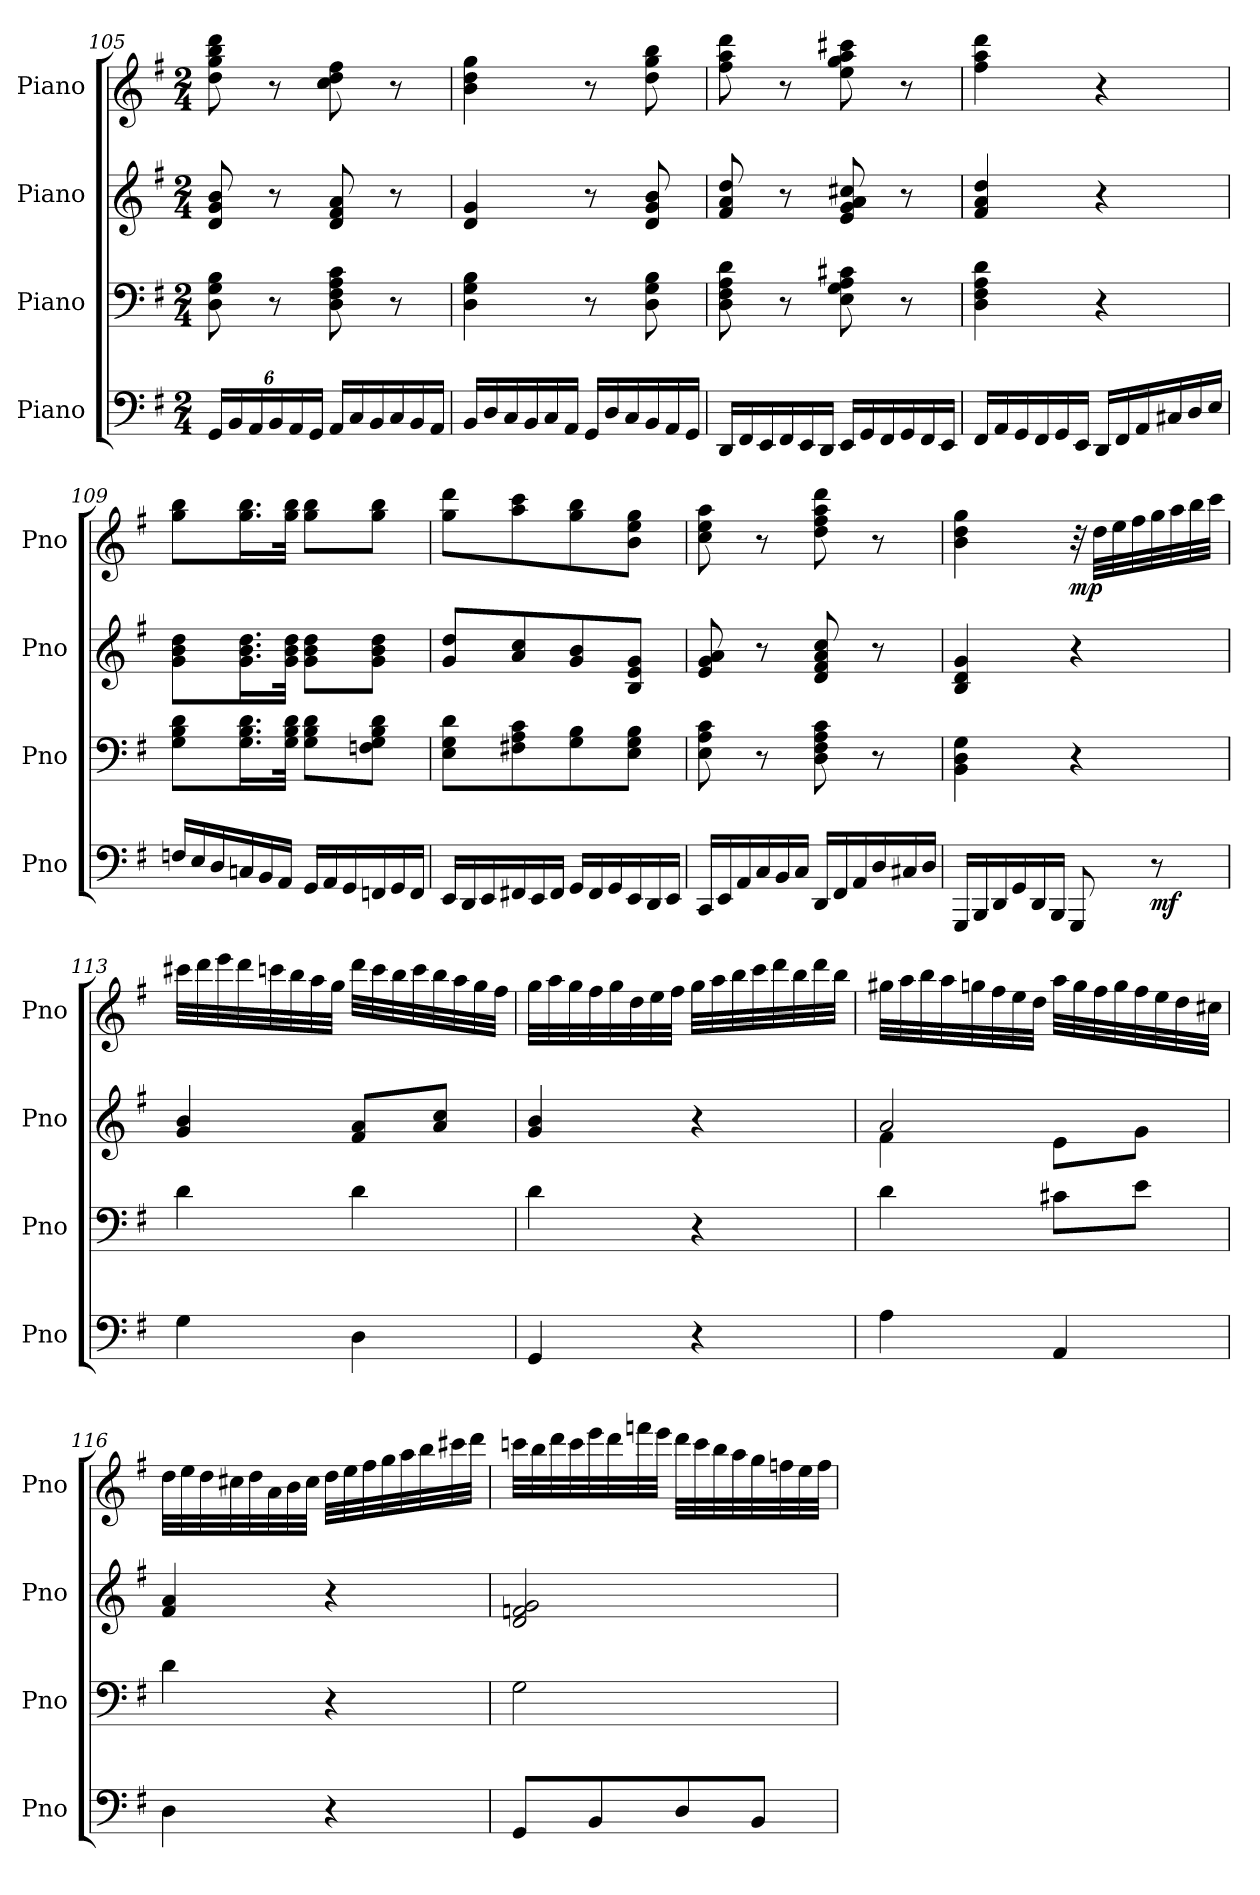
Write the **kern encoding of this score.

**kern	**dynam	**kern	**kern	**kern	**dynam
*part4	*part4	*part3	*part2	*part1	*part1
*staff4	*staff4	*staff3	*staff2	*staff1	*staff1
*I"Piano	*	*I"Piano	*I"Piano	*I"Piano	*
*I'Pno	*	*I'Pno	*I'Pno	*I'Pno	*
*clefF4	*	*clefF4	*clefG2	*clefG2	*
*k[f#]	*	*k[f#]	*k[f#]	*k[f#]	*
*M2/4	*	*M2/4	*M2/4	*M2/4	*
*Xbrackettup	*	*	*	*	*
=105	=105	=105	=105	=105	=105
24GG/LL	.	8D\ 8G\ 8B\	8d/ 8g/ 8b/	8dd\ 8gg\ 8bb\ 8ddd\	.
24BB/	.	.	.	.	.
24AA/	.	.	.	.	.
*Xtuplet	*	*	*	*	*
24BB/	.	8r	8r	8r	.
24AA/	.	.	.	.	.
24GG/JJ	.	.	.	.	.
24AA/LL	.	8D\ 8F#\ 8A\ 8c\	8d/ 8f#/ 8a/	8cc\ 8dd\ 8ff#\	.
24C/	.	.	.	.	.
24BB/	.	.	.	.	.
24C/	.	8r	8r	8r	.
24BB/	.	.	.	.	.
24AA/JJ	.	.	.	.	.
!!LO:PB:g=z
=106	=106	=106	=106	=106	=106
24BB/LL	.	4D\ 4G\ 4B\	4d/ 4g/	4b\ 4dd\ 4gg\	.
24D/	.	.	.	.	.
24C/	.	.	.	.	.
24BB/	.	.	.	.	.
24C/	.	.	.	.	.
24AA/JJ	.	.	.	.	.
24GG/LL	.	8r	8r	8r	.
24D/	.	.	.	.	.
24C/	.	.	.	.	.
24BB/	.	8D\ 8G\ 8B\	8d/ 8g/ 8b/	8dd\ 8gg\ 8bb\	.
24AA/	.	.	.	.	.
24GG/JJ	.	.	.	.	.
=107	=107	=107	=107	=107	=107
24DD/LL	.	8D\ 8F#\ 8A\ 8d\	8f#/ 8a/ 8dd/	8ff#\ 8aa\ 8ddd\	.
24FF#/	.	.	.	.	.
24EE/	.	.	.	.	.
24FF#/	.	8r	8r	8r	.
24EE/	.	.	.	.	.
24DD/JJ	.	.	.	.	.
24EE/LL	.	8E\ 8G\ 8A\ 8c#X\	8e/ 8g/ 8a/ 8cc#X/	8ee\ 8gg\ 8aa\ 8ccc#X\	.
24GG/	.	.	.	.	.
24FF#/	.	.	.	.	.
24GG/	.	8r	8r	8r	.
24FF#/	.	.	.	.	.
24EE/JJ	.	.	.	.	.
=108	=108	=108	=108	=108	=108
24FF#/LL	.	4D\ 4F#\ 4A\ 4d\	4f#/ 4a/ 4dd/	4ff#\ 4aa\ 4ddd\	.
24AA/	.	.	.	.	.
24GG/	.	.	.	.	.
24FF#/	.	.	.	.	.
24GG/	.	.	.	.	.
24EE/JJ	.	.	.	.	.
24DD/LL	.	4r	4r	4r	.
24FF#/	.	.	.	.	.
24AA/	.	.	.	.	.
24C#X/	.	.	.	.	.
24D/	.	.	.	.	.
24E/JJ	.	.	.	.	.
!!LO:LB:g=z
=109	=109	=109	=109	=109	=109
24Fn/LL	.	8G\ 8B\ 8d\L	8g\ 8b\ 8dd\L	8gg\ 8bb\L	.
24E/	.	.	.	.	.
24D/	.	.	.	.	.
24Cn/	.	16.G\ 16.B\ 16.d\L	16.g\ 16.b\ 16.dd\L	16.gg\ 16.bb\L	.
24BB/	.	.	.	.	.
24AA/JJ	.	.	.	.	.
.	.	32G\ 32B\ 32d\JJk	32g\ 32b\ 32dd\JJk	32gg\ 32bb\JJk	.
24GG/LL	.	8G\ 8B\ 8d\L	8g\ 8b\ 8dd\L	8gg\ 8bb\L	.
24AA/	.	.	.	.	.
24GG/	.	.	.	.	.
24FFn/	.	8Fn\ 8G\ 8B\ 8d\J	8g\ 8b\ 8dd\J	8gg\ 8bb\J	.
24GG/	.	.	.	.	.
24FF/JJ	.	.	.	.	.
=110	=110	=110	=110	=110	=110
24EE/LL	.	8E\ 8G\ 8d\L	8g/ 8dd/L	8gg\ 8ddd\L	.
24DD/	.	.	.	.	.
24EE/	.	.	.	.	.
24FF#X/	.	8F#X\ 8A\ 8c\	8a/ 8cc/	8aa\ 8ccc\	.
24EE/	.	.	.	.	.
24FF#/JJ	.	.	.	.	.
24GG/LL	.	8G\ 8B\	8g/ 8b/	8gg\ 8bb\	.
24FF#/	.	.	.	.	.
24GG/	.	.	.	.	.
24EE/	.	8E\ 8G\ 8B\J	8B/ 8e/ 8g/J	8b\ 8ee\ 8gg\J	.
24DD/	.	.	.	.	.
24EE/JJ	.	.	.	.	.
=111	=111	=111	=111	=111	=111
24CC/LL	.	8E\ 8A\ 8c\	8e/ 8g/ 8a/	8cc\ 8ee\ 8aa\	.
24EE/	.	.	.	.	.
24AA/	.	.	.	.	.
24C/	.	8r	8r	8r	.
24BB/	.	.	.	.	.
24C/JJ	.	.	.	.	.
24DD/LL	.	8D\ 8F#\ 8A\ 8c\	8d/ 8f#/ 8a/ 8cc/	8dd\ 8ff#\ 8aa\ 8ddd\	.
24FF#/	.	.	.	.	.
24AA/	.	.	.	.	.
24D/	.	8r	8r	8r	.
24C#X/	.	.	.	.	.
24D/JJ	.	.	.	.	.
!!LO:LB:g=z
=112	=112	=112	=112	=112	=112
24GGG/LL	.	4BB\ 4D\ 4G\	4B/ 4d/ 4g/	4b\ 4dd\ 4gg\	.
24BBB/	.	.	.	.	.
24DD/	.	.	.	.	.
24GG/	.	.	.	.	.
24DD/	.	.	.	.	.
24BBB/JJ	.	.	.	.	.
!	!	!	!	!	!LO:DY:b
8GGG/	.	4r	4r	32r	mp
.	.	.	.	32dd\LLL	.
.	.	.	.	32ee\	.
.	.	.	.	32ff#\	.
!	!LO:DY:b	!	!	!	!
8r	mf	.	.	32gg\	.
.	.	.	.	32aa\	.
.	.	.	.	32bb\	.
.	.	.	.	32ccc\JJJ	.
=113	=113	=113	=113	=113	=113
4G\	.	4d\	4g/ 4b/	32ccc#X\LLL	.
.	.	.	.	32ddd\	.
.	.	.	.	32eee\	.
.	.	.	.	32ddd\	.
.	.	.	.	32cccn\	.
.	.	.	.	32bb\	.
.	.	.	.	32aa\	.
.	.	.	.	32gg\JJJ	.
4D\	.	4d\	8f#/ 8a/L	32ddd\LLL	.
.	.	.	.	32ccc\	.
.	.	.	.	32bb\	.
.	.	.	.	32ccc\	.
.	.	.	8a/ 8cc/J	32bb\	.
.	.	.	.	32aa\	.
.	.	.	.	32gg\	.
.	.	.	.	32ff#\JJJ	.
!!LO:PB:g=z
=114	=114	=114	=114	=114	=114
4GG/	.	4d\	4g/ 4b/	32gg\LLL	.
.	.	.	.	32aa\	.
.	.	.	.	32gg\	.
.	.	.	.	32ff#\	.
.	.	.	.	32gg\	.
.	.	.	.	32dd\	.
.	.	.	.	32ee\	.
.	.	.	.	32ff#\JJJ	.
4r	.	4r	4r	32gg\LLL	.
.	.	.	.	32aa\	.
.	.	.	.	32bb\	.
.	.	.	.	32ccc\	.
.	.	.	.	32ddd\	.
.	.	.	.	32bb\	.
.	.	.	.	32ddd\	.
.	.	.	.	32bb\JJJ	.
=115	=115	=115	=115	=115	=115
*	*	*	*^	*	*
4A\	.	4d\	2a/	4f#\	32gg#X\LLL	.
.	.	.	.	.	32aa\	.
.	.	.	.	.	32bb\	.
.	.	.	.	.	32aa\	.
.	.	.	.	.	32ggn\	.
.	.	.	.	.	32ff#\	.
.	.	.	.	.	32ee\	.
.	.	.	.	.	32dd\JJJ	.
4AA/	.	8c#X\L	.	8e\L	32aa\LLL	.
.	.	.	.	.	32gg\	.
.	.	.	.	.	32ff#\	.
.	.	.	.	.	32gg\	.
.	.	8e\J	.	8g\J	32ff#\	.
.	.	.	.	.	32ee\	.
.	.	.	.	.	32dd\	.
.	.	.	.	.	32cc#X\JJJ	.
*	*	*	*v	*v	*	*
!!LO:LB:g=z
=116	=116	=116	=116	=116	=116
4D\	.	4d\	4f#/ 4a/	32dd\LLL	.
.	.	.	.	32ee\	.
.	.	.	.	32dd\	.
.	.	.	.	32cc#X\	.
.	.	.	.	32dd\	.
.	.	.	.	32a\	.
.	.	.	.	32b\	.
.	.	.	.	32cc#\JJJ	.
4r	.	4r	4r	32dd\LLL	.
.	.	.	.	32ee\	.
.	.	.	.	32ff#\	.
.	.	.	.	32gg\	.
.	.	.	.	32aa\	.
.	.	.	.	32bb\	.
.	.	.	.	32ccc#X\	.
.	.	.	.	32ddd\JJJ	.
=117	=117	=117	=117	=117	=117
8GG/L	.	2G\	2d/ 2fn/ 2g/	32cccn\LLL	.
.	.	.	.	32bb\	.
.	.	.	.	32ddd\	.
.	.	.	.	32ccc\	.
8BB/	.	.	.	32eee\	.
.	.	.	.	32ddd\	.
.	.	.	.	32fffn\	.
.	.	.	.	32eee\JJJ	.
8D/	.	.	.	32ddd\LLL	.
.	.	.	.	32ccc\	.
.	.	.	.	32bb\	.
.	.	.	.	32aa\	.
8BB/J	.	.	.	32gg\	.
.	.	.	.	32ffn\	.
.	.	.	.	32ee\	.
.	.	.	.	32ff\JJJ	.
=	=	=	=	=	=
*-	*-	*-	*-	*-	*-
